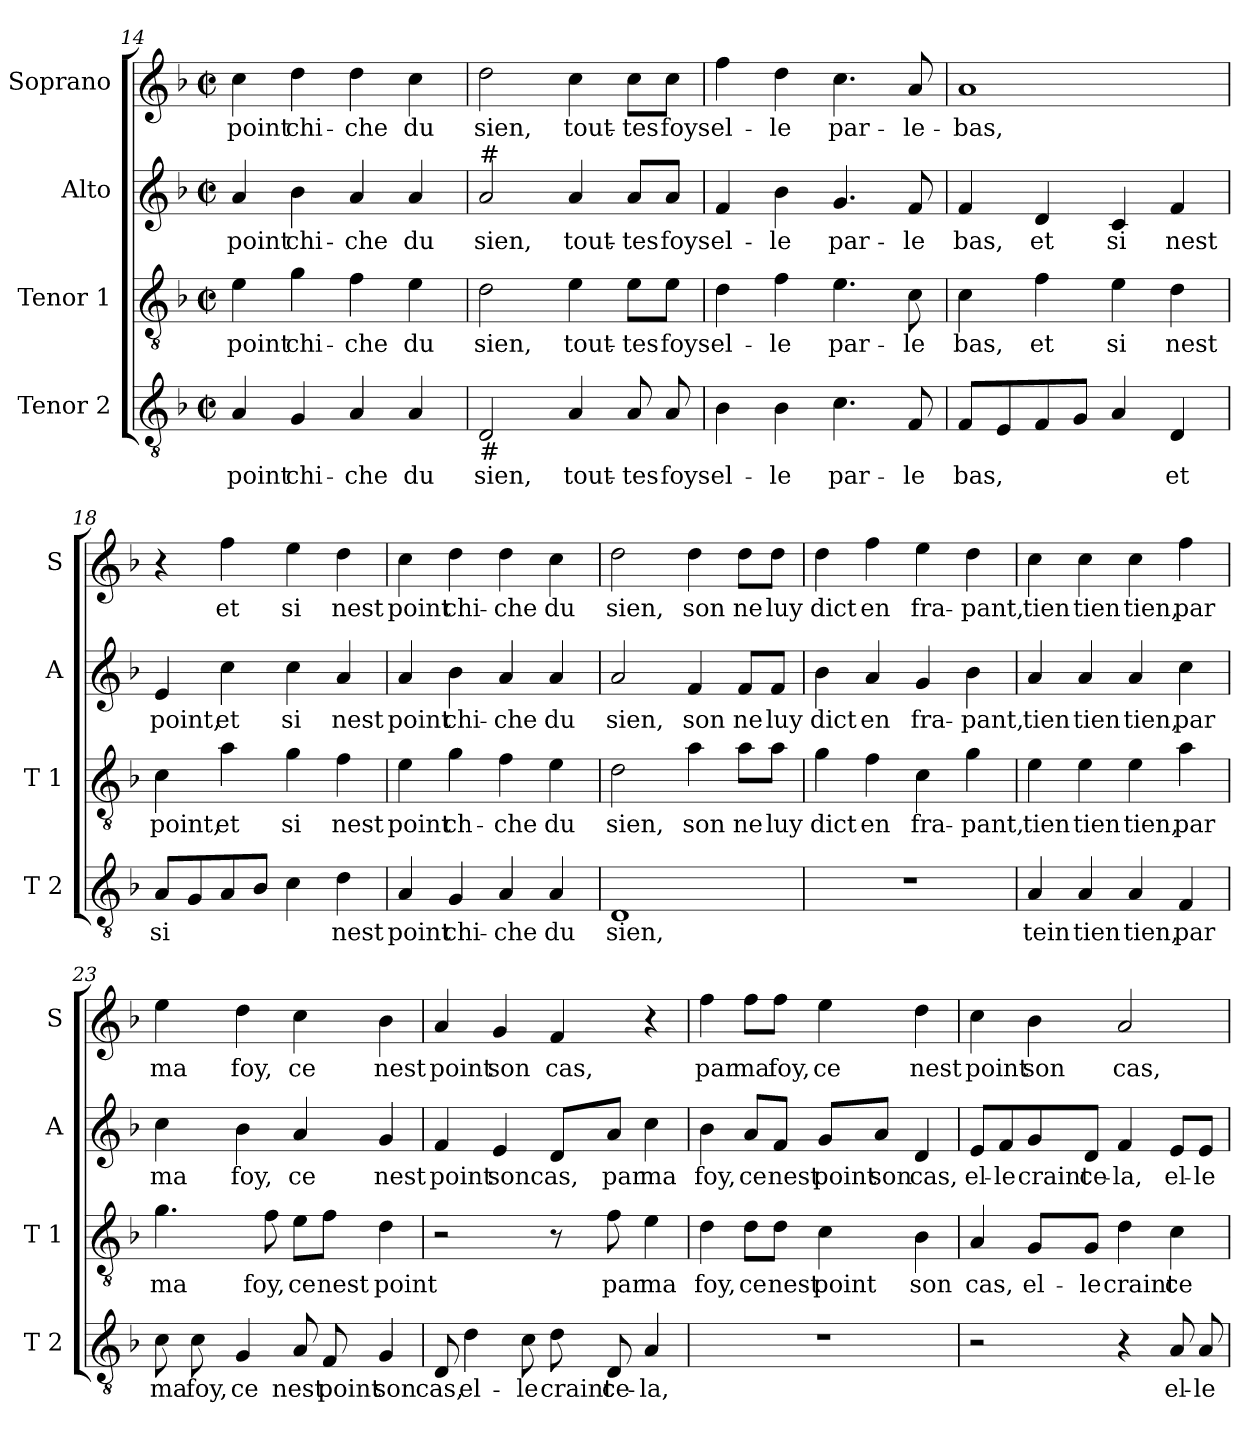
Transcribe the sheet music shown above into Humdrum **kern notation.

**kern	**text	**kern	**text	**kern	**text	**kern	**text
*part4	*part4	*part3	*part3	*part2	*part2	*part1	*part1
*staff4	*staff4	*staff3	*staff3	*staff2	*staff2	*staff1	*staff1
*I"Tenor 2	*	*I"Tenor 1	*	*I"Alto	*	*I"Soprano	*
*I'T 2	*	*I'T 1	*	*I'A	*	*I'S	*
!!LO:LB:g=z
*clefGv2	*	*clefGv2	*	*clefG2	*	*clefG2	*
*k[b-]	*	*k[b-]	*	*k[b-]	*	*k[b-]	*
*F:	*	*F:	*	*F:	*	*F:	*
*M2/2	*	*M2/2	*	*M2/2	*	*M2/2	*
*met(c|)	*	*met(c|)	*	*met(c|)	*	*met(c|)	*
=14	=14	=14	=14	=14	=14	=14	=14
!	!LO:LY:b	!	!LO:LY:b	!	!LO:LY:b	!	!LO:LY:b
4A/	point	4e\	point	4a/	point	4cc\	point
!	!LO:LY:b	!	!LO:LY:b	!	!LO:LY:b	!	!LO:LY:b
4G/	chi-	4g\	chi-	4b-\	chi-	4dd\	chi-
!	!LO:LY:b	!	!LO:LY:b	!	!LO:LY:b	!	!LO:LY:b
4A/	-che	4f\	-che	4a/	-che	4dd\	-che
!	!LO:LY:b	!	!LO:LY:b	!	!LO:LY:b	!	!LO:LY:b
4A/	du	4e\	du	4a/	du	4cc\	du
=15	=15	=15	=15	=15	=15	=15	=15
!	!	!	!	!LO:TX:a:t=#	!	!	!
!LO:TX:b:t=#	!	!	!	!	!	!	!
!	!LO:LY:b	!	!LO:LY:b	!	!LO:LY:b	!	!LO:LY:b
2D/	sien,	2d\	sien,	2a/	sien,	2dd\	sien,
!	!LO:LY:b	!	!LO:LY:b	!	!LO:LY:b	!	!LO:LY:b
4A/	tout-	4e\	tout-	4a/	tout-	4cc\	tout-
!	!LO:LY:b	!	!LO:LY:b	!	!LO:LY:b	!	!LO:LY:b
8A/	-tes	8e\L	-tes	8a/L	-tes	8cc\L	-tes
!	!LO:LY:b	!	!LO:LY:b	!	!LO:LY:b	!	!LO:LY:b
8A/	foys	8e\J	foys	8a/J	foys	8cc\J	foys
=16	=16	=16	=16	=16	=16	=16	=16
!	!LO:LY:b	!	!LO:LY:b	!	!LO:LY:b	!	!LO:LY:b
4B-\	el-	4d\	el-	4f/	el-	4ff\	el-
!	!LO:LY:b	!	!LO:LY:b	!	!LO:LY:b	!	!LO:LY:b
4B-\	-le	4f\	-le	4b-\	-le	4dd\	-le
!	!LO:LY:b	!	!LO:LY:b	!	!LO:LY:b	!	!LO:LY:b
4.c\	par-	4.e\	par-	4.g/	par-	4.cc\	par-
!	!LO:LY:b	!	!LO:LY:b	!	!LO:LY:b	!	!LO:LY:b
8F/	-le	8c\	-le	8f/	-le	8a/	-le-
=17	=17	=17	=17	=17	=17	=17	=17
!	!LO:LY:b	!	!LO:LY:b	!	!LO:LY:b	!	!LO:LY:b
8F/L	bas,	4c\	bas,	4f/	bas,	1a	-bas,
8E/	.	.	.	.	.	.	.
!	!	!	!LO:LY:b	!	!LO:LY:b	!	!
8F/	.	4f\	et	4d/	et	.	.
8G/J	.	.	.	.	.	.	.
!	!	!	!LO:LY:b	!	!LO:LY:b	!	!
4A/	.	4e\	si	4c/	si	.	.
!	!LO:LY:b	!	!LO:LY:b	!	!LO:LY:b	!	!
4D/	et	4d\	nest	4f/	nest	.	.
=18	=18	=18	=18	=18	=18	=18	=18
!	!LO:LY:b	!	!LO:LY:b	!	!LO:LY:b	!	!
8A/L	si	4c\	point,	4e/	point,	4r	.
8G/	.	.	.	.	.	.	.
!	!	!	!LO:LY:b	!	!LO:LY:b	!	!LO:LY:b
8A/	.	4a\	et	4cc\	et	4ff\	et
8B-/J	.	.	.	.	.	.	.
!	!	!	!LO:LY:b	!	!LO:LY:b	!	!LO:LY:b
4c\	.	4g\	si	4cc\	si	4ee\	si
!	!LO:LY:b	!	!LO:LY:b	!	!LO:LY:b	!	!LO:LY:b
4d\	nest	4f\	nest	4a/	nest	4dd\	nest
!!LO:LB:g=z
=19	=19	=19	=19	=19	=19	=19	=19
!	!LO:LY:b	!	!LO:LY:b	!	!LO:LY:b	!	!LO:LY:b
4A/	point	4e\	point	4a/	point	4cc\	point
!	!LO:LY:b	!	!LO:LY:b	!	!LO:LY:b	!	!LO:LY:b
4G/	chi-	4g\	ch-	4b-\	chi-	4dd\	chi-
!	!LO:LY:b	!	!LO:LY:b	!	!LO:LY:b	!	!LO:LY:b
4A/	-che	4f\	-che	4a/	-che	4dd\	-che
!	!LO:LY:b	!	!LO:LY:b	!	!LO:LY:b	!	!LO:LY:b
4A/	du	4e\	du	4a/	du	4cc\	du
=20	=20	=20	=20	=20	=20	=20	=20
!	!LO:LY:b	!	!LO:LY:b	!	!LO:LY:b	!	!LO:LY:b
1D	sien,	2d\	sien,	2a/	sien,	2dd\	sien,
!	!	!	!LO:LY:b	!	!LO:LY:b	!	!LO:LY:b
.	.	4a\	son	4f/	son	4dd\	son
!	!	!	!LO:LY:b	!	!LO:LY:b	!	!LO:LY:b
.	.	8a\L	ne	8f/L	ne	8dd\L	ne
!	!	!	!LO:LY:b	!	!LO:LY:b	!	!LO:LY:b
.	.	8a\J	luy	8f/J	luy	8dd\J	luy
=21	=21	=21	=21	=21	=21	=21	=21
!	!	!	!LO:LY:b	!	!LO:LY:b	!	!LO:LY:b
1r	.	4g\	dict	4b-\	dict	4dd\	dict
!	!	!	!LO:LY:b	!	!LO:LY:b	!	!LO:LY:b
.	.	4f\	en	4a/	en	4ff\	en
!	!	!	!LO:LY:b	!	!LO:LY:b	!	!LO:LY:b
.	.	4c\	fra-	4g/	fra-	4ee\	fra-
!	!	!	!LO:LY:b	!	!LO:LY:b	!	!LO:LY:b
.	.	4g\	-pant,	4b-\	-pant,	4dd\	-pant,
=22	=22	=22	=22	=22	=22	=22	=22
!	!LO:LY:b	!	!LO:LY:b	!	!LO:LY:b	!	!LO:LY:b
4A/	tein	4e\	tien	4a/	tien	4cc\	tien
!	!LO:LY:b	!	!LO:LY:b	!	!LO:LY:b	!	!LO:LY:b
4A/	tien	4e\	tien	4a/	tien	4cc\	tien
!	!LO:LY:b	!	!LO:LY:b	!	!LO:LY:b	!	!LO:LY:b
4A/	tien,	4e\	tien,	4a/	tien,	4cc\	tien,
!	!LO:LY:b	!	!LO:LY:b	!	!LO:LY:b	!	!LO:LY:b
4F/	par	4a\	par	4cc\	par	4ff\	par
=23	=23	=23	=23	=23	=23	=23	=23
!	!LO:LY:b	!	!LO:LY:b	!	!LO:LY:b	!	!LO:LY:b
8c\	ma	4.g\	ma	4cc\	ma	4ee\	ma
!	!LO:LY:b	!	!	!	!	!	!
8c\	foy,	.	.	.	.	.	.
!	!LO:LY:b	!	!	!	!LO:LY:b	!	!LO:LY:b
4G/	ce	.	.	4b-\	foy,	4dd\	foy,
!	!	!	!LO:LY:b	!	!	!	!
.	.	8f\	foy,	.	.	.	.
!	!LO:LY:b	!	!LO:LY:b	!	!LO:LY:b	!	!LO:LY:b
8A/	nest	8e\L	ce	4a/	ce	4cc\	ce
!	!LO:LY:b	!	!LO:LY:b	!	!	!	!
8F/	point	8f\J	nest	.	.	.	.
!	!LO:LY:b	!	!LO:LY:b	!	!LO:LY:b	!	!LO:LY:b
4G/	son	4d\	point	4g/	nest	4b-\	nest
!!LO:PB:g=z
=24	=24	=24	=24	=24	=24	=24	=24
!	!LO:LY:b	!	!	!	!LO:LY:b	!	!LO:LY:b
8D/	cas,	2r	.	4f/	point	4a/	point
!	!LO:LY:b	!	!	!	!	!	!
4d\	el-	.	.	.	.	.	.
!	!	!	!	!	!LO:LY:b	!	!LO:LY:b
.	.	.	.	4e/	son	4g/	son
!	!LO:LY:b	!	!	!	!	!	!
8c\	-le	.	.	.	.	.	.
!	!LO:LY:b	!	!	!	!LO:LY:b	!	!LO:LY:b
8d\	craint	8r	.	8d/L	cas,	4f/	cas,
!	!LO:LY:b	!	!LO:LY:b	!	!LO:LY:b	!	!
8D/	ce-	8f\	par	8a/J	par	.	.
!	!LO:LY:b	!	!LO:LY:b	!	!LO:LY:b	!	!
4A/	-la,	4e\	ma	4cc\	ma	4r	.
=25	=25	=25	=25	=25	=25	=25	=25
!	!	!	!LO:LY:b	!	!LO:LY:b	!	!LO:LY:b
1r	.	4d\	foy,	4b-\	foy,	4ff\	par
!	!	!	!LO:LY:b	!	!LO:LY:b	!	!LO:LY:b
.	.	8d\L	ce	8a/L	ce	8ff\L	ma
!	!	!	!LO:LY:b	!	!LO:LY:b	!	!LO:LY:b
.	.	8d\J	nest	8f/J	nest	8ff\J	foy,
!	!	!	!LO:LY:b	!	!LO:LY:b	!	!LO:LY:b
.	.	4c\	point	8g/L	point	4ee\	ce
!	!	!	!	!	!LO:LY:b	!	!
.	.	.	.	8a/J	son	.	.
!	!	!	!LO:LY:b	!	!LO:LY:b	!	!LO:LY:b
.	.	4B-\	son	4d/	cas,	4dd\	nest
=26	=26	=26	=26	=26	=26	=26	=26
!	!	!	!LO:LY:b	!	!LO:LY:b	!	!LO:LY:b
2r	.	4A/	cas,	8e/L	el-	4cc\	point
!	!	!	!	!	!LO:LY:b	!	!
.	.	.	.	8f/	-le	.	.
!	!	!	!LO:LY:b	!	!LO:LY:b	!	!LO:LY:b
.	.	8G/L	el-	8g/	craint	4b-\	son
!	!	!	!LO:LY:b	!	!LO:LY:b	!	!
.	.	8G/J	-le	8d/J	ce-	.	.
!	!	!	!LO:LY:b	!	!LO:LY:b	!	!LO:LY:b
4r	.	4d\	craint	4f/	-la,	2a/	cas,
!	!LO:LY:b	!	!LO:LY:b	!	!LO:LY:b	!	!
8A/	el-	4c\	ce-	8e/L	el-	.	.
!	!LO:LY:b	!	!	!	!LO:LY:b	!	!
8A/	-le	.	.	8e/J	-le	.	.
=	=	=	=	=	=	=	=
*-	*-	*-	*-	*-	*-	*-	*-
